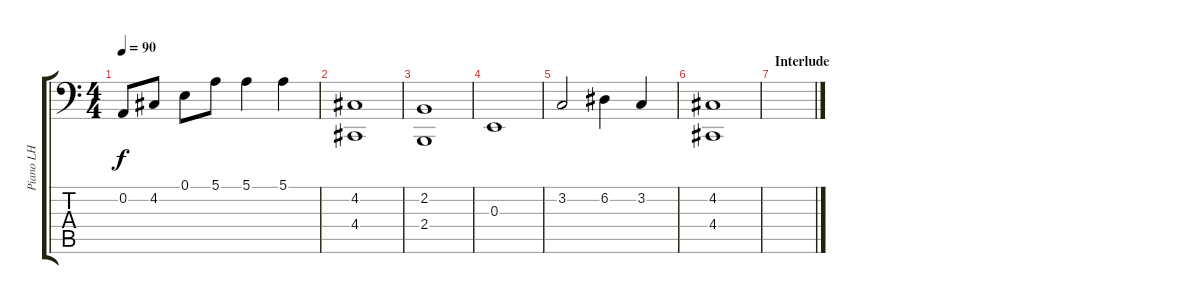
\track ("Piano LH" "Piano LH") {instrument acousticgrandpiano}
\staff {score tabs}
\tuning (E3 A2 E2 A1 E1 A0) {hide}
\ts (4 4)
\tempo 90
\clef f4
\ks c
0.2.8{dy f} 4.2.8 0.1.8 5.1.8 5.1.4 5.1.4 |
(4.2 4.4).1 |
(2.2 2.4).1 |
0.3.1 |
3.2.2 6.2.4 3.2.4 |
(4.2 4.4).1 |
\section ("" "Interlude")
